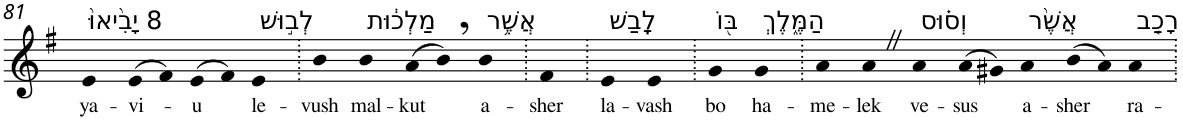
**kern	**text
*part1	*part1
*staff1	*staff1
*I"Piano	*
*I'Pno	*
!!LO:PB:g=z
*clefG2	*
*k[f#]	*
*G:	*
=81	=81
!LO:TX:a:t=8 יָבִ֙יאוּ֙	!
!	!LO:LY:b
4e	ya-
!	!LO:LY:b
(>8e	-vi-
8f#)	.
!	!LO:LY:b
(>8e	-u
8f#)	.
!LO:TX:a:t=לְב֣וּשׁ	!
!	!LO:LY:b
4e	le-
=82.	=82.
!	!LO:LY:b
4b	-vush
!LO:TX:a:t=מַלְכ֔וּת	!
!	!LO:LY:b
4b	mal-
!	!LO:LY:b
(>8a	-kut
8b,)	.
!LO:TX:a:t=אֲשֶׁ֥ר	!
!	!LO:LY:b
4b	a-
=83.	=83.
!	!LO:LY:b
4f#	-sher
=84.	=84.
!LO:TX:a:t=לָֽבַשׁ	!
!	!LO:LY:b
4e	la-
!	!LO:LY:b
4e	-vash
=85.	=85.
!LO:TX:a:t=בּ֖וֹ	!
!	!LO:LY:b
4g	bo
!LO:TX:a:t=הַמֶּ֑לֶךְ	!
!	!LO:LY:b
4g	ha-
=86.	=86.
!	!LO:LY:b
4a	-me-
!	!LO:LY:b
4aZ	-lek
!LO:TX:a:t=וְס֗וּס	!
!	!LO:LY:b
4a	ve-
!	!LO:LY:b
(>8a	-sus
8g#X)	.
!LO:TX:a:t=אֲשֶׁ֨ר	!
!	!LO:LY:b
4a	a-
!	!LO:LY:b
(>8b	-sher
8a)	.
!LO:TX:a:t=רָכַ֤ב	!
!	!LO:LY:b
4a	ra-
=.	=.
*-	*-
